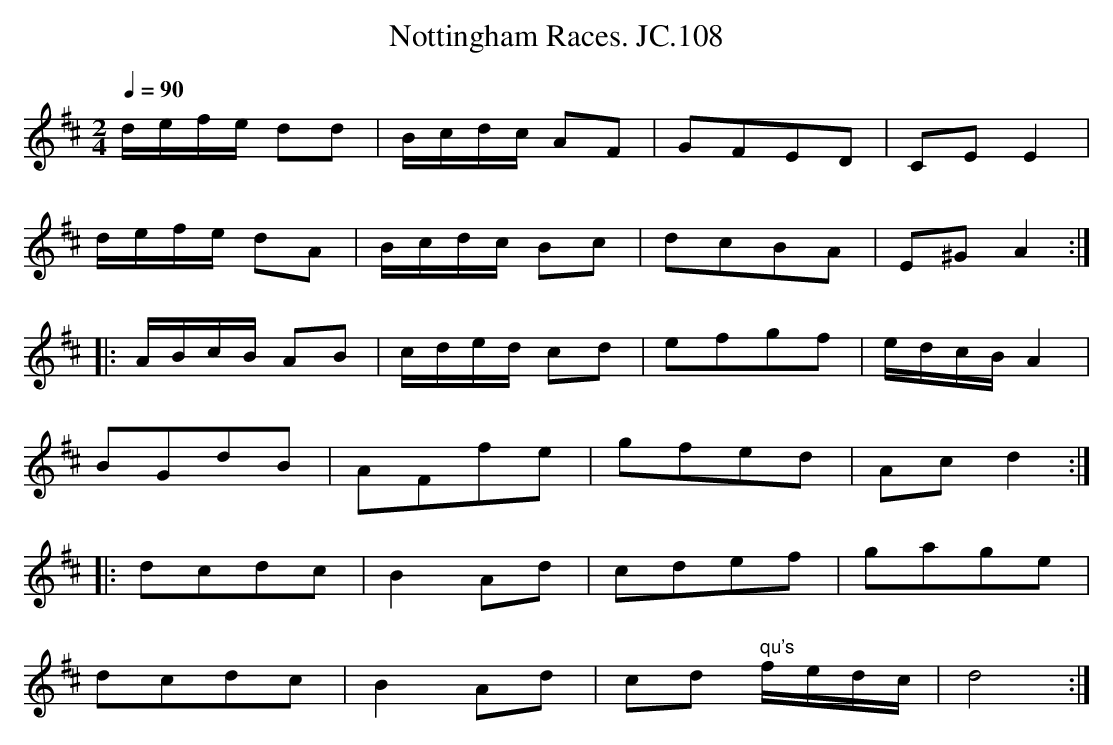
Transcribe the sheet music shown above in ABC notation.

X:1
T:Nottingham Races. JC.108
M:2/4
L:1/8
Q:1/4=90
K:D
d/e/f/e/ dd|\\
B/c/d/c/ AF|GFED|CEE2|
d/e/f/e/ dA|B/c/d/c/ Bc|dcBA|E^GA2:|
|:A/B/c/B/ AB|c/d/e/d/ cd|efgf|e/d/c/B/A2|
BGdB|AFfe|gfed|Acd2:|
|:dcdc|B2Ad|cdef|gage|
dcdc|B2Ad|cd " qu's"f/e/d/c/|d4:|
